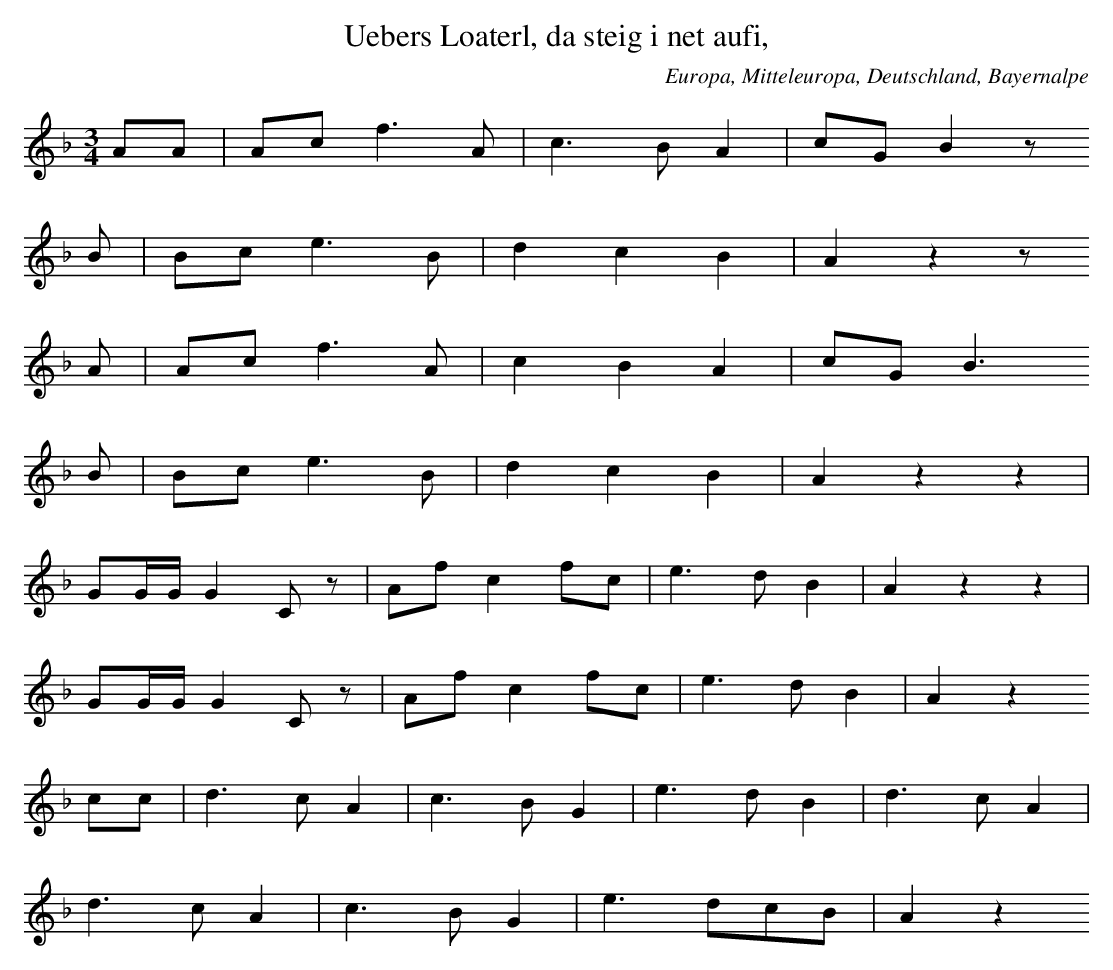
X:1
T: Uebers Loaterl, da steig i net aufi,
O: Europa, Mitteleuropa, Deutschland, Bayernalpe
M: 3/4
L: 1/16
K: F
A2A2 | A2c2f6A2 | c6B2A4 | c2G2B4z2
B2 | B2c2e6B2 | d4c4B4 | A4z4z2
A2 | A2c2f6A2 | c4B4A4 | c2G2B6
B2 | B2c2e6B2 | d4c4B4 | A4z4z4 |
G2GGG4C2z2 | A2f2c4f2c2 | e6d2B4 | A4z4z4 |
G2GGG4C2z2 | A2f2c4f2c2 | e6d2B4 | A4z4
c2c2 | d6c2A4 | c6B2G4 | e6d2B4 | d6c2A4 |
d6c2A4 | c6B2G4 | e6d2c2B2 | A4z4
